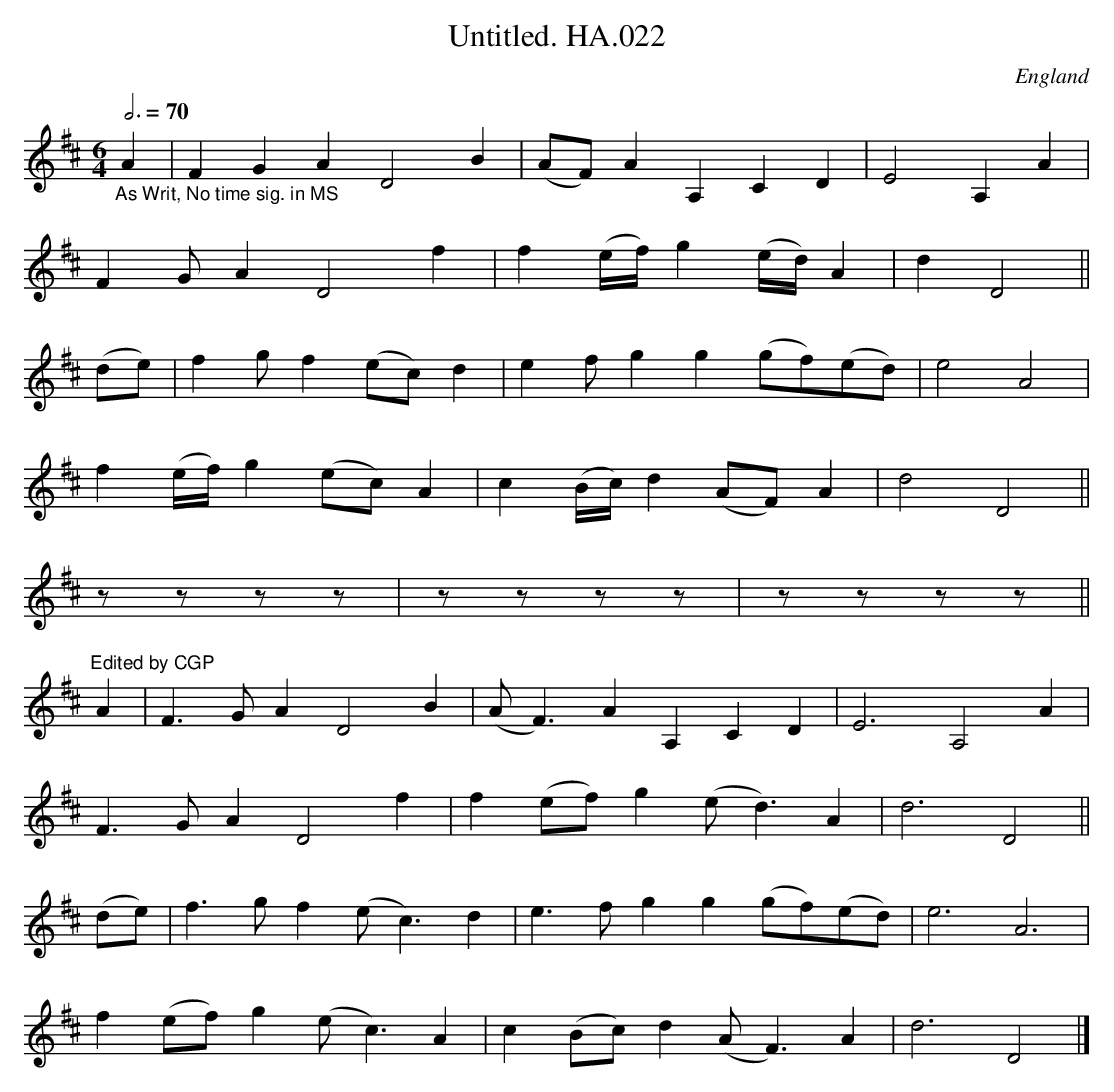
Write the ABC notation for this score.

X:1
T:Untitled. HA.022
L:1/8
M:6/4
O:England
Q:3/4=70
K:D
"_As Writ, No time sig. in MS"A2|F2G2A2 D4B2|(AF)A2 A,2C2D2|E4A,2A2|!
F2GA2D4f2|f2(e/f/) g2(e/d/)A2|d2D4||!
(de)|f2gf2 (ec)d2|e2fg2 g2(gf)(ed)|e4A4|!
f2(e/f/) g2(ec)A2|c2(B/c/) d2(AF)A2|d4D4||!
zzzz|zzzz|zzzz||!
"^Edited by CGP"\
A2|F3GA2 D4B2|(AF3)A2 A,2C2D2|E6A,4A2|!
F3GA2D4f2|f2(ef) g2(ed3)A2|d6D4||!
(de)|f3gf2 (ec3)d2|e3fg2 g2(gf)(ed)|e6A6|!
f2(ef)g2 (ec3)A2|c2(Bc) d2(AF3)A2|d6D4|]
